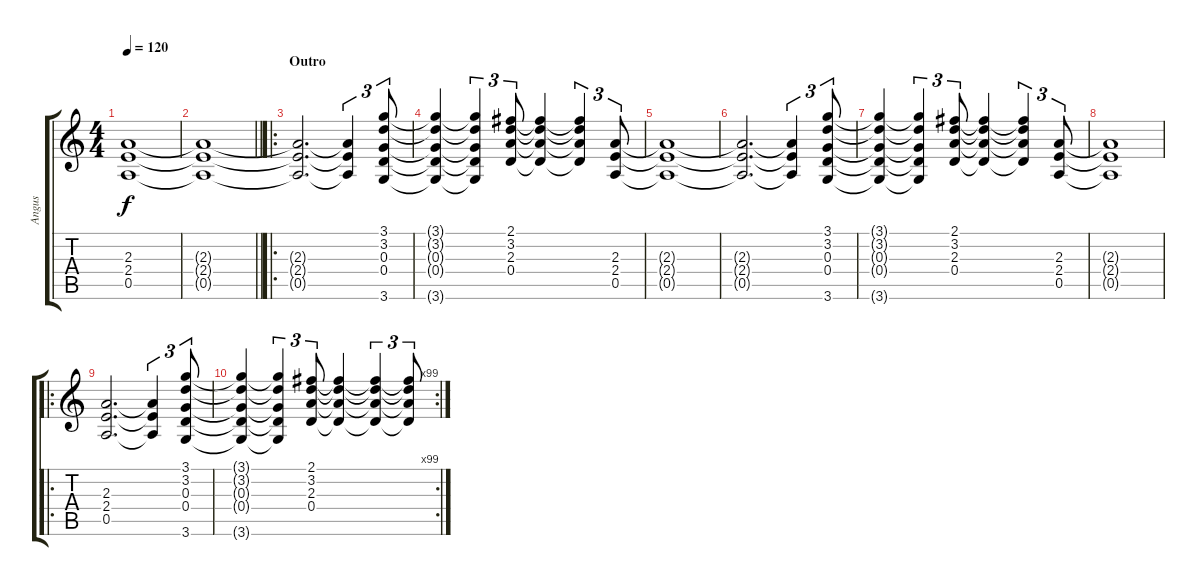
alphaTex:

\track ("Angus" "Angus") {instrument overdrivenguitar}
\staff {score tabs}
\tuning (E4 B3 G3 D3 A2 E2) {hide}
\ts (4 4)
\tempo 120
\clef g2
\ks c
(2.3{t} 2.4{t} 0.5{t}).1{dy f} |
\barLineRight lightlight
(2.3{t} 2.4{t} 0.5{t}).1 |
\ro
\section ("" "Outro")
(2.3{t} 2.4{t} 0.5{t}).2{d} (2.3{t} 2.4{t} 0.5{t}).4{tu (3 2)} (3.1 3.2 0.3 0.4 3.6).8{tu (3 2)} |
(3.1{t} 3.2{t} 0.3{t} 0.4{t} 3.6{t}).4 (3.1{t} 3.2{t} 0.3{t} 0.4{t} 3.6{t}).4{tu (3 2)} (2.1 3.2 2.3 0.4).8{tu (3 2)} (2.1{t} 3.2{t} 2.3{t} 0.4{t}).4 (2.1{t} 3.2{t} 2.3{t} 0.4{t}).4{tu (3 2)} (2.3 2.4 0.5).8{tu (3 2)} |
(2.3{t} 2.4{t} 0.5{t}).1 |
(2.3{t} 2.4{t} 0.5{t}).2{d} (2.3{t} 2.4{t} 0.5{t}).4{tu (3 2)} (3.1 3.2 0.3 0.4 3.6).8{tu (3 2)} |
(3.1{t} 3.2{t} 0.3{t} 0.4{t} 3.6{t}).4 (3.1{t} 3.2{t} 0.3{t} 0.4{t} 3.6{t}).4{tu (3 2)} (2.1 3.2 2.3 0.4).8{tu (3 2)} (2.1{t} 3.2{t} 2.3{t} 0.4{t}).4 (2.1{t} 3.2{t} 2.3{t} 0.4{t}).4{tu (3 2)} (2.3 2.4 0.5).8{tu (3 2)} |
(2.3{t} 2.4{t} 0.5{t}).1 |
\ro
(2.3 2.4 0.5).2{d} (2.3{t} 2.4{t} 0.5{t}).4{tu (3 2)} (3.1 3.2 0.3 0.4 3.6).8{tu (3 2)} |
\rc 99
(3.1{t} 3.2{t} 0.3{t} 0.4{t} 3.6{t}).4 (3.1{t} 3.2{t} 0.3{t} 0.4{t} 3.6{t}).4{tu (3 2)} (2.1 3.2 2.3 0.4).8{tu (3 2)} (2.1{t} 3.2{t} 2.3{t} 0.4{t}).4 (2.1{t} 3.2{t} 2.3{t} 0.4{t}).4{tu (3 2)} (2.1{t} 3.2{t} 2.3{t} 0.4{t}).8{tu (3 2)}
